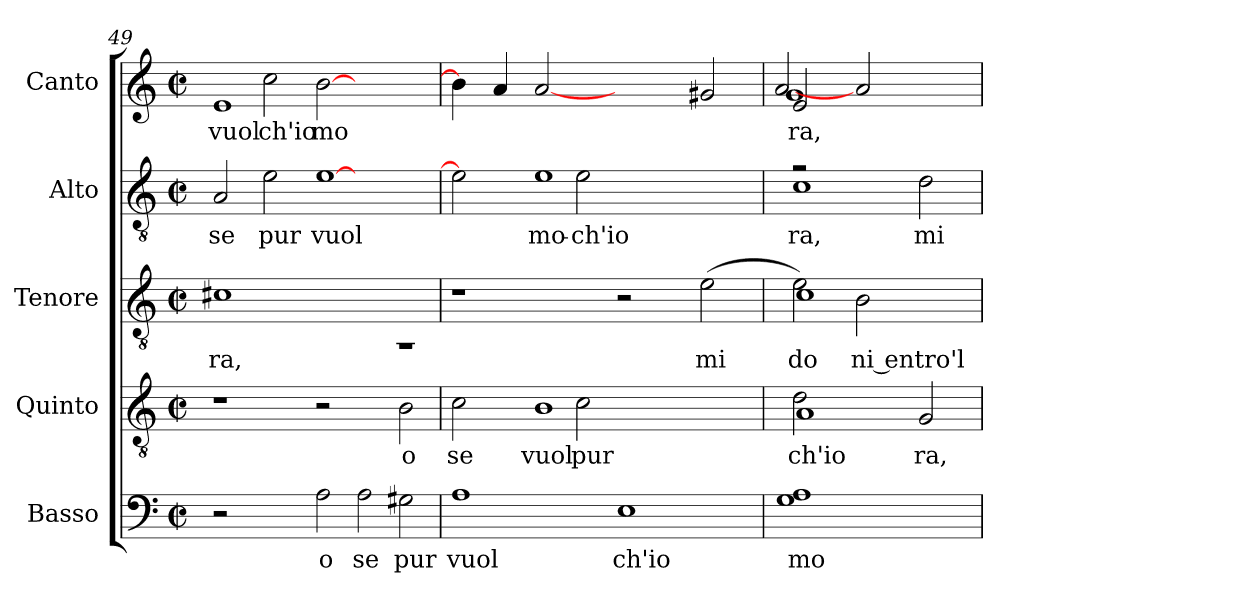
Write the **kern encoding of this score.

**kern	**text	**kern	**text	**kern	**text	**kern	**text	**kern	**text
*part5	*part5	*part4	*part4	*part3	*part3	*part2	*part2	*part1	*part1
*staff5	*staff5	*staff4	*staff4	*staff3	*staff3	*staff2	*staff2	*staff1	*staff1
*I"Basso	*	*I"Quinto	*	*I"Tenore	*	*I"Alto	*	*I"Canto	*
*clefF4	*	*clefGv2	*	*clefGv2	*	*clefGv2	*	*clefG2	*
*	*	*k[]	*	*k[]	*	*	*	*k[]	*
*	*	*C:	*	*C:	*	*	*	*C:	*
*M2/2	*	*M2/2	*	*M2/2	*	*M2/2	*	*M2/2	*
*met(c|)	*	*met(c|)	*	*met(c|)	*	*met(c|)	*	*met(c|)	*
=49	=49	=49	=49	=49	=49	=49	=49	=49	=49
!	!	!LO:N:vis=1	!	!	!LO:LY:b:cj	!LO:N:vis=2	!LO:LY:b:cj	!LO:N:vis=1	!LO:LY:b:cj
2r	.	2r	.	1c#X	ra,	4A/	se	4e	vuol
!	!	!	!	!	!	!LO:N:vis=2	!LO:LY:b:cj	!LO:N:vis=2	!LO:LY:b:cj
.	.	.	.	.	.	4e\	pur	4cc\	ch'io
!LO:N:vis=2	!LO:LY:b:cj	!	!	!	!	!LO:N:vis=1	!LO:LY:b	!LO:N:vis=2	!LO:LY:b
4A\	o	2r	.	.	.	[>4e	vuol	[>4b\	mo
!LO:N:vis=2	!LO:LY:b:cj	!	!	!	!	!	!	!	!
4A\	se	.	.	.	.	2ryy	.	2ryy	.
!LO:N:vis=2	!LO:LY:b:cj	!LO:N:vis=2	!LO:LY:b:cj	!LO:N:vis=1	!	!	!	!	!
4G#X\	pur	4B\	o	4rAA	.	.	.	.	.
=50	=50	=50	=50	=50	=50	=50	=50	=50	=50
!	!LO:LY:b:cj	!	!LO:LY:b:cj	!	!	!	!	!	!
1A	vuol	2c\	se	1r	.	2e\]	.	4b\]	.
.	.	.	.	.	.	.	.	4a/	.
!	!	!LO:N:vis=1	!LO:LY:b:cj	!	!	!LO:N:vis=1	!LO:LY:b:cj	!	!
.	.	4B	vuol	.	.	4e	mo-	[2a	.
!	!	!	!LO:LY:b:cj	!	!	!	!LO:LY:b:cj	!	!
.	.	2c\	pur	.	.	2e\	ch'io	.	.
!	!LO:LY:b:cj	!	!	!	!	!	!	!	!
1E	ch'io	.	.	2r	.	.	.	2ryy	.
.	.	2.ryy	.	.	.	2.ryy	.	.	.
!	!	!	!	!	!LO:LY:b	!	!	!	!
.	.	.	.	(>2e\	mi	.	.	2g#/	.
=51	=51	=51	=51	=51	=51	=51	=51	=51	=51
!	!LO:LY:b:cj	!	!LO:LY:b:cj	!	!	!	!	!	!
*	*	*^	*	*	*	*	*	*	*
!	!	!	!	!LO:LY:b:cj	!	!LO:LY:b:cj	!	!LO:LY:b:cj	!	!LO:LY:b:cj
*	*	*	*	*	*^	*	*^	*	*^	*
!	!	!	!	!	!	!	!	!	!	!	!	!	!LO:LY:b:cj
*	*	*	*	*	*	*	*	*	*	*	*	*^	*
!	!	!	!	!	!	!	!	!	!	!	!	!	!	!LO:LY:b:cj
1A 1G	mo	2d\	1A	ch'io	2e\)	1c	do	2r	1c	-ra,	2e/	1g	2a/	ra,
!	!	!	!	!	!	!	!LO:LY:b:rj	!	!	!	!	!	!	!
.	.	1ryy	.	.	2B\	.	ni entro'l	1ryy	.	.	2a]	.	2ryy	.
!	!	!	!	!LO:LY:b:cj	!	!	!	!	!	!LO:LY:b:cj	!	!	!	!
2ryy	.	.	2G/	ra,	2ryy	2ryy	.	.	2d\	mi	2ryy	2ryy	2ryy	.
*	*	*v	*v	*	*	*	*	*v	*v	*	*v	*v	*v	*
*	*	*	*	*v	*v	*	*	*	*	*
=	=	=	=	=	=	=	=	=	=
*-	*-	*-	*-	*-	*-	*-	*-	*-	*-
